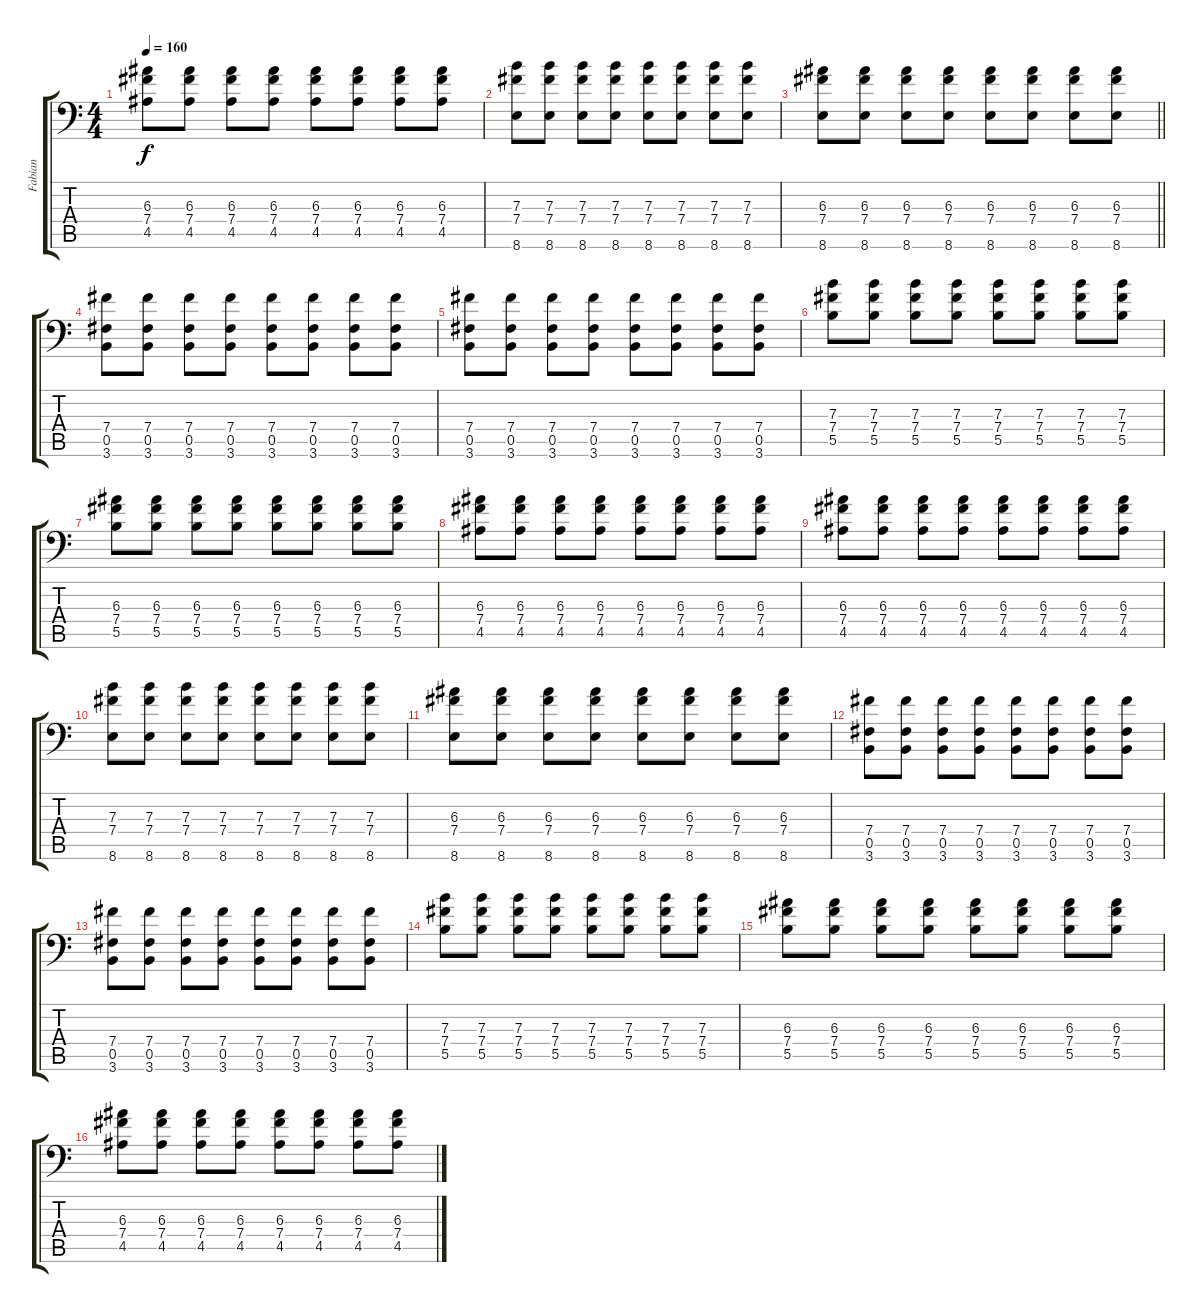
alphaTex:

\track ("Fabian" "Fabian") {instrument overdrivenguitar}
\staff {score tabs}
\tuning (Db4 Ab3 E3 B2 Gb2 Ab1) {hide}
\ts (4 4)
\tempo 160
\clef f4
\ks c
(6.3 7.4 4.5).8{dy f} (6.3 7.4 4.5).8 (6.3 7.4 4.5).8 (6.3 7.4 4.5).8 (6.3 7.4 4.5).8 (6.3 7.4 4.5).8 (6.3 7.4 4.5).8 (6.3 7.4 4.5).8 |
(7.3 7.4 8.6).8 (7.3 7.4 8.6).8 (7.3 7.4 8.6).8 (7.3 7.4 8.6).8 (7.3 7.4 8.6).8 (7.3 7.4 8.6).8 (7.3 7.4 8.6).8 (7.3 7.4 8.6).8 |
\barLineRight lightlight
(6.3 7.4 8.6).8 (6.3 7.4 8.6).8 (6.3 7.4 8.6).8 (6.3 7.4 8.6).8 (6.3 7.4 8.6).8 (6.3 7.4 8.6).8 (6.3 7.4 8.6).8 (6.3 7.4 8.6).8 |
(7.4 0.5 3.6).8 (7.4 0.5 3.6).8 (7.4 0.5 3.6).8 (7.4 0.5 3.6).8 (7.4 0.5 3.6).8 (7.4 0.5 3.6).8 (7.4 0.5 3.6).8 (7.4 0.5 3.6).8 |
(7.4 0.5 3.6).8 (7.4 0.5 3.6).8 (7.4 0.5 3.6).8 (7.4 0.5 3.6).8 (7.4 0.5 3.6).8 (7.4 0.5 3.6).8 (7.4 0.5 3.6).8 (7.4 0.5 3.6).8 |
(7.3 7.4 5.5).8 (7.3 7.4 5.5).8 (7.3 7.4 5.5).8 (7.3 7.4 5.5).8 (7.3 7.4 5.5).8 (7.3 7.4 5.5).8 (7.3 7.4 5.5).8 (7.3 7.4 5.5).8 |
(6.3 7.4 5.5).8 (6.3 7.4 5.5).8 (6.3 7.4 5.5).8 (6.3 7.4 5.5).8 (6.3 7.4 5.5).8 (6.3 7.4 5.5).8 (6.3 7.4 5.5).8 (6.3 7.4 5.5).8 |
(6.3 7.4 4.5).8 (6.3 7.4 4.5).8 (6.3 7.4 4.5).8 (6.3 7.4 4.5).8 (6.3 7.4 4.5).8 (6.3 7.4 4.5).8 (6.3 7.4 4.5).8 (6.3 7.4 4.5).8 |
(6.3 7.4 4.5).8 (6.3 7.4 4.5).8 (6.3 7.4 4.5).8 (6.3 7.4 4.5).8 (6.3 7.4 4.5).8 (6.3 7.4 4.5).8 (6.3 7.4 4.5).8 (6.3 7.4 4.5).8 |
(7.3 7.4 8.6).8 (7.3 7.4 8.6).8 (7.3 7.4 8.6).8 (7.3 7.4 8.6).8 (7.3 7.4 8.6).8 (7.3 7.4 8.6).8 (7.3 7.4 8.6).8 (7.3 7.4 8.6).8 |
(6.3 7.4 8.6).8 (6.3 7.4 8.6).8 (6.3 7.4 8.6).8 (6.3 7.4 8.6).8 (6.3 7.4 8.6).8 (6.3 7.4 8.6).8 (6.3 7.4 8.6).8 (6.3 7.4 8.6).8 |
(7.4 0.5 3.6).8 (7.4 0.5 3.6).8 (7.4 0.5 3.6).8 (7.4 0.5 3.6).8 (7.4 0.5 3.6).8 (7.4 0.5 3.6).8 (7.4 0.5 3.6).8 (7.4 0.5 3.6).8 |
(7.4 0.5 3.6).8 (7.4 0.5 3.6).8 (7.4 0.5 3.6).8 (7.4 0.5 3.6).8 (7.4 0.5 3.6).8 (7.4 0.5 3.6).8 (7.4 0.5 3.6).8 (7.4 0.5 3.6).8 |
(7.3 7.4 5.5).8 (7.3 7.4 5.5).8 (7.3 7.4 5.5).8 (7.3 7.4 5.5).8 (7.3 7.4 5.5).8 (7.3 7.4 5.5).8 (7.3 7.4 5.5).8 (7.3 7.4 5.5).8 |
(6.3 7.4 5.5).8 (6.3 7.4 5.5).8 (6.3 7.4 5.5).8 (6.3 7.4 5.5).8 (6.3 7.4 5.5).8 (6.3 7.4 5.5).8 (6.3 7.4 5.5).8 (6.3 7.4 5.5).8 |
(6.3 7.4 4.5).8 (6.3 7.4 4.5).8 (6.3 7.4 4.5).8 (6.3 7.4 4.5).8 (6.3 7.4 4.5).8 (6.3 7.4 4.5).8 (6.3 7.4 4.5).8 (6.3 7.4 4.5).8
